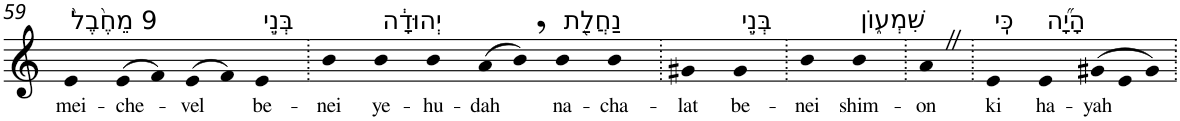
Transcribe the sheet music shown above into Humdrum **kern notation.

**kern	**text
*part1	*part1
*staff1	*staff1
*I"Piano	*
*I'Pno	*
!!LO:PB:g=z
*clefG2	*
*k[]	*
=59	=59
!LO:TX:a:t=9 מֵחֶ֙בֶל֙	!
!	!LO:LY:b
4e	mei-
!	!LO:LY:b
(>8e	-che-
8f)	.
!	!LO:LY:b
(>8e	-vel
8f)	.
!LO:TX:a:t=בְּנֵ֣י	!
!	!LO:LY:b
4e	be-
=60.	=60.
!	!LO:LY:b
4b	-nei
!LO:TX:a:t=יְהוּדָ֔ה	!
!	!LO:LY:b
4b	ye-
!	!LO:LY:b
4b	-hu-
!	!LO:LY:b
(>8a	-dah
8b,)	.
!LO:TX:a:t=נַחֲלַ֖ת	!
!	!LO:LY:b
4b	na-
!	!LO:LY:b
4b	-cha-
=61.	=61.
!	!LO:LY:b
4g#X	-lat
!LO:TX:a:t=בְּנֵ֣י	!
!	!LO:LY:b
4g#	be-
=62.	=62.
!	!LO:LY:b
4b	-nei
!LO:TX:a:t=שִׁמְע֑וֹן	!
!	!LO:LY:b
4b	shim-
=63.	=63.
!	!LO:LY:b
4aZ	-on
=64.	=64.
!LO:TX:a:t=כִּֽי	!
!	!LO:LY:b
4e	ki
!LO:TX:a:t=הָיָ֞ה	!
!	!LO:LY:b
4e	ha-
*Xtuplet	*
!	!LO:LY:b
(>12g#X	-yah
12e	.
12g#)	.
=.	=.
*-	*-
